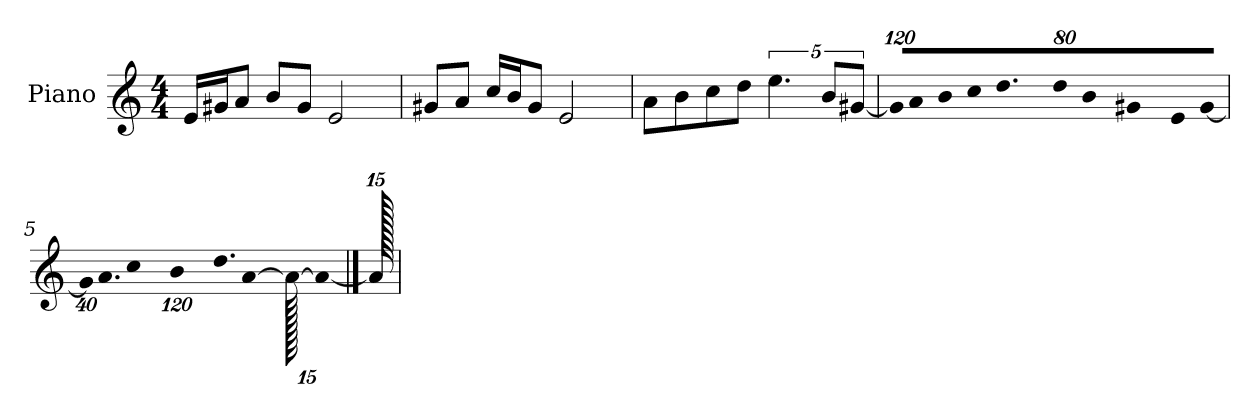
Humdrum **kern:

**kern
*part1
*staff1
*I"Piano
*I'P-no
*clefG2
*k[]
*M4/4
*MM90
=1
16e/LL
16g#X/J
8a/J
8b/L
8g#/J
2e/
=2
8g#X/L
8a/J
16cc/LL
16b/J
8g#/J
2e/
=3
8a\L
8b\
8cc\
8dd\J
5.ee\
10b/L
[10g#X/J
=4
*Xbrackettup
!LO:N:vis=16
1920%107g#/KL]
!LO:N:vis=8
640%71a/
!LO:N:vis=8
640%71b/
!LO:N:vis=8
640%71cc/
9.dd/
!LO:N:vis=8
640%71dd/
!LO:N:vis=16
1920%107b/L
!LO:N:vis=16
1920%107g#X/J
!LO:N:vis=8
640%71e/
!LO:N:vis=8
[640%71g#/J
!!LO:LB:g=z
=5
!LO:N:vis=32
640%23g#\KLL]
!LO:N:vis=16.
960%103a\
!LO:N:vis=16
1920%137cc\
!LO:N:vis=16
1920%137b\
!LO:N:vis=16.
960%103dd\
[384%41a\J
1920a\_
1920%959a/_
==6
1920a/]
=
*-
